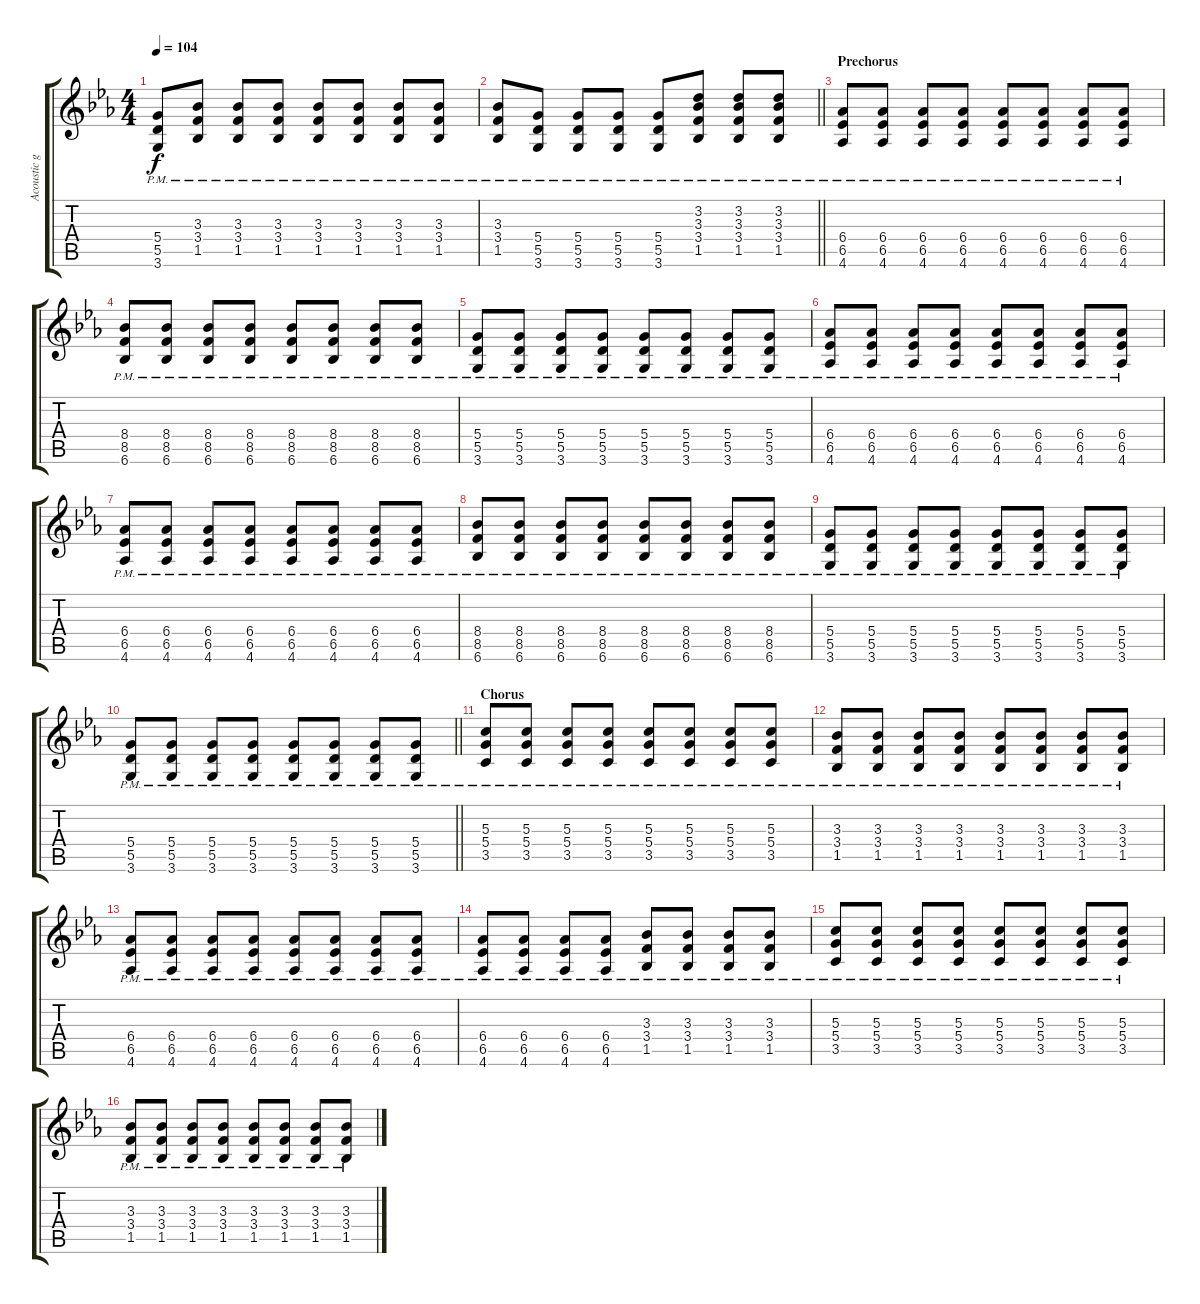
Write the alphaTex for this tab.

\track ("Acoustic guitar (muted)" "Acoustic g") {instrument acousticguitarsteel}
\staff {score tabs}
\tuning (E4 B3 G3 D3 A2 E2) {hide}
\ts (4 4)
\tempo 104
\clef g2
\ks eb
(5.4{pm} 5.5{pm} 3.6{pm}).8{dy f} (3.3{pm} 3.4{pm} 1.5{pm}).8 (3.3{pm} 3.4{pm} 1.5{pm}).8 (3.3{pm} 3.4{pm} 1.5{pm}).8 (3.3{pm} 3.4{pm} 1.5{pm}).8 (3.3{pm} 3.4{pm} 1.5{pm}).8 (3.3{pm} 3.4{pm} 1.5{pm}).8 (3.3{pm} 3.4{pm} 1.5{pm}).8 |
\barLineRight lightlight
(3.3{pm} 3.4{pm} 1.5{pm}).8 (5.4{pm} 5.5{pm} 3.6{pm}).8 (5.4{pm} 5.5{pm} 3.6{pm}).8 (5.4{pm} 5.5{pm} 3.6{pm}).8 (5.4{pm} 5.5{pm} 3.6{pm}).8 (3.2{pm} 3.3{pm} 3.4{pm} 1.5{pm}).8 (3.2{pm} 3.3{pm} 3.4{pm} 1.5{pm}).8 (3.2{pm} 3.3{pm} 3.4{pm} 1.5{pm}).8 |
\section ("" "Prechorus")
(6.4{pm} 6.5{pm} 4.6{pm}).8 (6.4{pm} 6.5{pm} 4.6{pm}).8 (6.4{pm} 6.5{pm} 4.6{pm}).8 (6.4{pm} 6.5{pm} 4.6{pm}).8 (6.4{pm} 6.5{pm} 4.6{pm}).8 (6.4{pm} 6.5{pm} 4.6{pm}).8 (6.4{pm} 6.5{pm} 4.6{pm}).8 (6.4{pm} 6.5{pm} 4.6{pm}).8 |
(8.4{pm} 8.5{pm} 6.6{pm}).8 (8.4{pm} 8.5{pm} 6.6{pm}).8 (8.4{pm} 8.5{pm} 6.6{pm}).8 (8.4{pm} 8.5{pm} 6.6{pm}).8 (8.4{pm} 8.5{pm} 6.6{pm}).8 (8.4{pm} 8.5{pm} 6.6{pm}).8 (8.4{pm} 8.5{pm} 6.6{pm}).8 (8.4{pm} 8.5{pm} 6.6{pm}).8 |
(5.4{pm} 5.5{pm} 3.6{pm}).8 (5.4{pm} 5.5{pm} 3.6{pm}).8 (5.4{pm} 5.5{pm} 3.6{pm}).8 (5.4{pm} 5.5{pm} 3.6{pm}).8 (5.4{pm} 5.5{pm} 3.6{pm}).8 (5.4{pm} 5.5{pm} 3.6{pm}).8 (5.4{pm} 5.5{pm} 3.6{pm}).8 (5.4{pm} 5.5{pm} 3.6{pm}).8 |
(6.4{pm} 6.5{pm} 4.6{pm}).8 (6.4{pm} 6.5{pm} 4.6{pm}).8 (6.4{pm} 6.5{pm} 4.6{pm}).8 (6.4{pm} 6.5{pm} 4.6{pm}).8 (6.4{pm} 6.5{pm} 4.6{pm}).8 (6.4{pm} 6.5{pm} 4.6{pm}).8 (6.4{pm} 6.5{pm} 4.6{pm}).8 (6.4{pm} 6.5{pm} 4.6{pm}).8 |
(6.4{pm} 6.5{pm} 4.6{pm}).8 (6.4{pm} 6.5{pm} 4.6{pm}).8 (6.4{pm} 6.5{pm} 4.6{pm}).8 (6.4{pm} 6.5{pm} 4.6{pm}).8 (6.4{pm} 6.5{pm} 4.6{pm}).8 (6.4{pm} 6.5{pm} 4.6{pm}).8 (6.4{pm} 6.5{pm} 4.6{pm}).8 (6.4{pm} 6.5{pm} 4.6{pm}).8 |
(8.4{pm} 8.5{pm} 6.6{pm}).8 (8.4{pm} 8.5{pm} 6.6{pm}).8 (8.4{pm} 8.5{pm} 6.6{pm}).8 (8.4{pm} 8.5{pm} 6.6{pm}).8 (8.4{pm} 8.5{pm} 6.6{pm}).8 (8.4{pm} 8.5{pm} 6.6{pm}).8 (8.4{pm} 8.5{pm} 6.6{pm}).8 (8.4{pm} 8.5{pm} 6.6{pm}).8 |
(5.4{pm} 5.5{pm} 3.6{pm}).8 (5.4{pm} 5.5{pm} 3.6{pm}).8 (5.4{pm} 5.5{pm} 3.6{pm}).8 (5.4{pm} 5.5{pm} 3.6{pm}).8 (5.4{pm} 5.5{pm} 3.6{pm}).8 (5.4{pm} 5.5{pm} 3.6{pm}).8 (5.4{pm} 5.5{pm} 3.6{pm}).8 (5.4{pm} 5.5{pm} 3.6{pm}).8 |
\barLineRight lightlight
(5.4{pm} 5.5{pm} 3.6{pm}).8 (5.4{pm} 5.5{pm} 3.6{pm}).8 (5.4{pm} 5.5{pm} 3.6{pm}).8 (5.4{pm} 5.5{pm} 3.6{pm}).8 (5.4{pm} 5.5{pm} 3.6{pm}).8 (5.4{pm} 5.5{pm} 3.6{pm}).8 (5.4{pm} 5.5{pm} 3.6{pm}).8 (5.4{pm} 5.5{pm} 3.6{pm}).8 |
\section ("" "Chorus")
(5.3{pm} 5.4{pm} 3.5{pm}).8 (5.3{pm} 5.4{pm} 3.5{pm}).8 (5.3{pm} 5.4{pm} 3.5{pm}).8 (5.3{pm} 5.4{pm} 3.5{pm}).8 (5.3{pm} 5.4{pm} 3.5{pm}).8 (5.3{pm} 5.4{pm} 3.5{pm}).8 (5.3{pm} 5.4{pm} 3.5{pm}).8 (5.3{pm} 5.4{pm} 3.5{pm}).8 |
(3.3{pm} 3.4{pm} 1.5{pm}).8 (3.3{pm} 3.4{pm} 1.5{pm}).8 (3.3{pm} 3.4{pm} 1.5{pm}).8 (3.3{pm} 3.4{pm} 1.5{pm}).8 (3.3{pm} 3.4{pm} 1.5{pm}).8 (3.3{pm} 3.4{pm} 1.5{pm}).8 (3.3{pm} 3.4{pm} 1.5{pm}).8 (3.3{pm} 3.4{pm} 1.5{pm}).8 |
(6.4{pm} 6.5{pm} 4.6{pm}).8 (6.4{pm} 6.5{pm} 4.6{pm}).8 (6.4{pm} 6.5{pm} 4.6{pm}).8 (6.4{pm} 6.5{pm} 4.6{pm}).8 (6.4{pm} 6.5{pm} 4.6{pm}).8 (6.4{pm} 6.5{pm} 4.6{pm}).8 (6.4{pm} 6.5{pm} 4.6{pm}).8 (6.4{pm} 6.5{pm} 4.6{pm}).8 |
(6.4{pm} 6.5{pm} 4.6{pm}).8 (6.4{pm} 6.5{pm} 4.6{pm}).8 (6.4{pm} 6.5{pm} 4.6{pm}).8 (6.4{pm} 6.5{pm} 4.6{pm}).8 (3.3{pm} 3.4{pm} 1.5{pm}).8 (3.3{pm} 3.4{pm} 1.5{pm}).8 (3.3{pm} 3.4{pm} 1.5{pm}).8 (3.3{pm} 3.4{pm} 1.5{pm}).8 |
(5.3{pm} 5.4{pm} 3.5{pm}).8 (5.3{pm} 5.4{pm} 3.5{pm}).8 (5.3{pm} 5.4{pm} 3.5{pm}).8 (5.3{pm} 5.4{pm} 3.5{pm}).8 (5.3{pm} 5.4{pm} 3.5{pm}).8 (5.3{pm} 5.4{pm} 3.5{pm}).8 (5.3{pm} 5.4{pm} 3.5{pm}).8 (5.3{pm} 5.4{pm} 3.5{pm}).8 |
(3.3{pm} 3.4{pm} 1.5{pm}).8 (3.3{pm} 3.4{pm} 1.5{pm}).8 (3.3{pm} 3.4{pm} 1.5{pm}).8 (3.3{pm} 3.4{pm} 1.5{pm}).8 (3.3{pm} 3.4{pm} 1.5{pm}).8 (3.3{pm} 3.4{pm} 1.5{pm}).8 (3.3{pm} 3.4{pm} 1.5{pm}).8 (3.3{pm} 3.4{pm} 1.5{pm}).8
